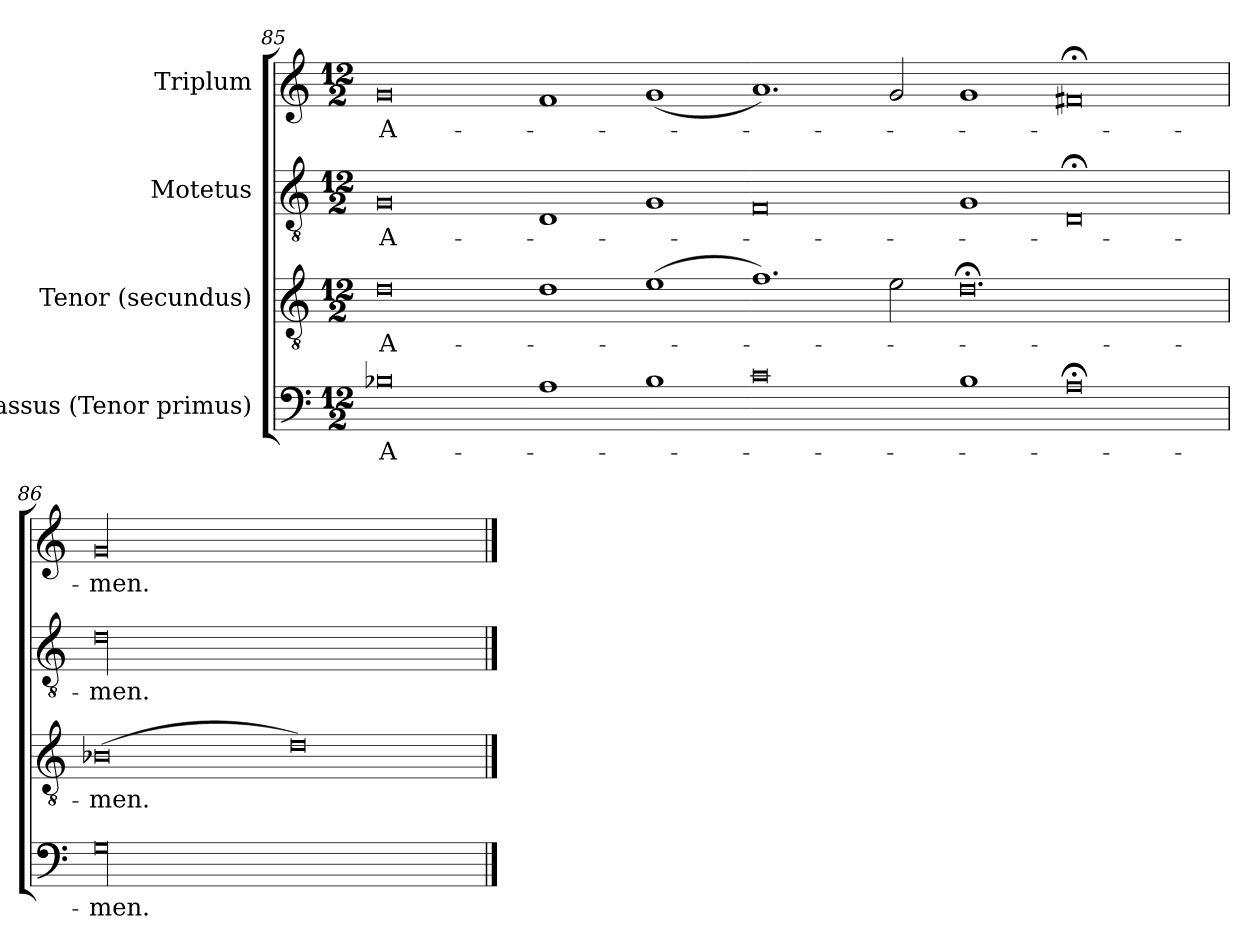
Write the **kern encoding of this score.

**kern	**text	**kern	**text	**kern	**text	**kern	**text
*part4	*part4	*part3	*part3	*part2	*part2	*part1	*part1
*staff4	*staff4	*staff3	*staff3	*staff2	*staff2	*staff1	*staff1
*I"Bassus (Tenor primus)	*	*I"Tenor (secundus)	*	*I"Motetus	*	*I"Triplum	*
*clefF4	*	*clefGv2	*	*clefGv2	*	*clefG2	*
*k[]	*	*k[]	*	*k[]	*	*k[]	*
*M12/2	*	*M12/2	*	*M12/2	*	*M12/2	*
*MM648	*	*MM648	*	*MM648	*	*MM648	*
=85	=85	=85	=85	=85	=85	=85	=85
!	!LO:LY:b	!	!LO:LY:b	!	!LO:LY:b	!	!LO:LY:b
0B-X	A-	0d	A-	0G	A-	0g	A-
1A	.	1d	.	1D	.	1f	.
1B-	.	(1e	.	1G	.	(1g	.
0c	.	1.f)	.	0F	.	1.a)	.
.	.	2e\	.	.	.	2g/	.
1B-	.	0.d;<	.	1G	.	1g	.
*	*	*	*	*	*	*MM240	*
0A;<	.	.	.	0D;<	.	0f#X;<	.
=86	=86	=86	=86	=86	=86	=86	=86
*	*	*	*	*	*	*MM324	*
!	!LO:LY:b	!	!LO:LY:b	!	!LO:LY:b	!	!LO:LY:b
00G\	-men.	(0B-X	-men.	00d\	-men.	00g/	-men.
.	.	0d)	.	.	.	.	.
==	==	==	==	==	==	==	==
*-	*-	*-	*-	*-	*-	*-	*-
